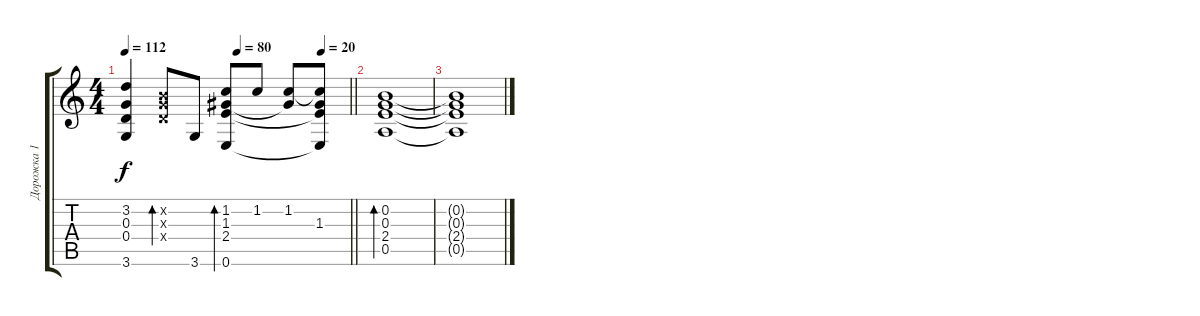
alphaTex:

\track ("Дорожка 1" "Дорожка 1") {instrument acousticguitarsteel}
\staff {score tabs}
\tuning (E4 B3 G3 D3 A2 E2) {hide}
\ts (4 4)
\tempo 112
\tempo (80 0.5)
\tempo (20 0.875)
\clef g2
\barLineRight lightlight
\ks c
(3.2{t} 0.3{t} 0.4{t} 3.6).4{dy f} (0.2{x} 0.3{x} 0.4{x}).8{bd 60} 3.6.8 (1.2 1.3 2.4 0.6).8{bd 60} 1.2.8 (1.2 1.3{t}).8 (1.2{t} 1.3 2.4{t} 0.6{t}).8 |
(0.2 0.3 2.4 0.5).1{bd 60} |
(0.2{t} 0.3{t} 2.4{t} 0.5{t}).1
